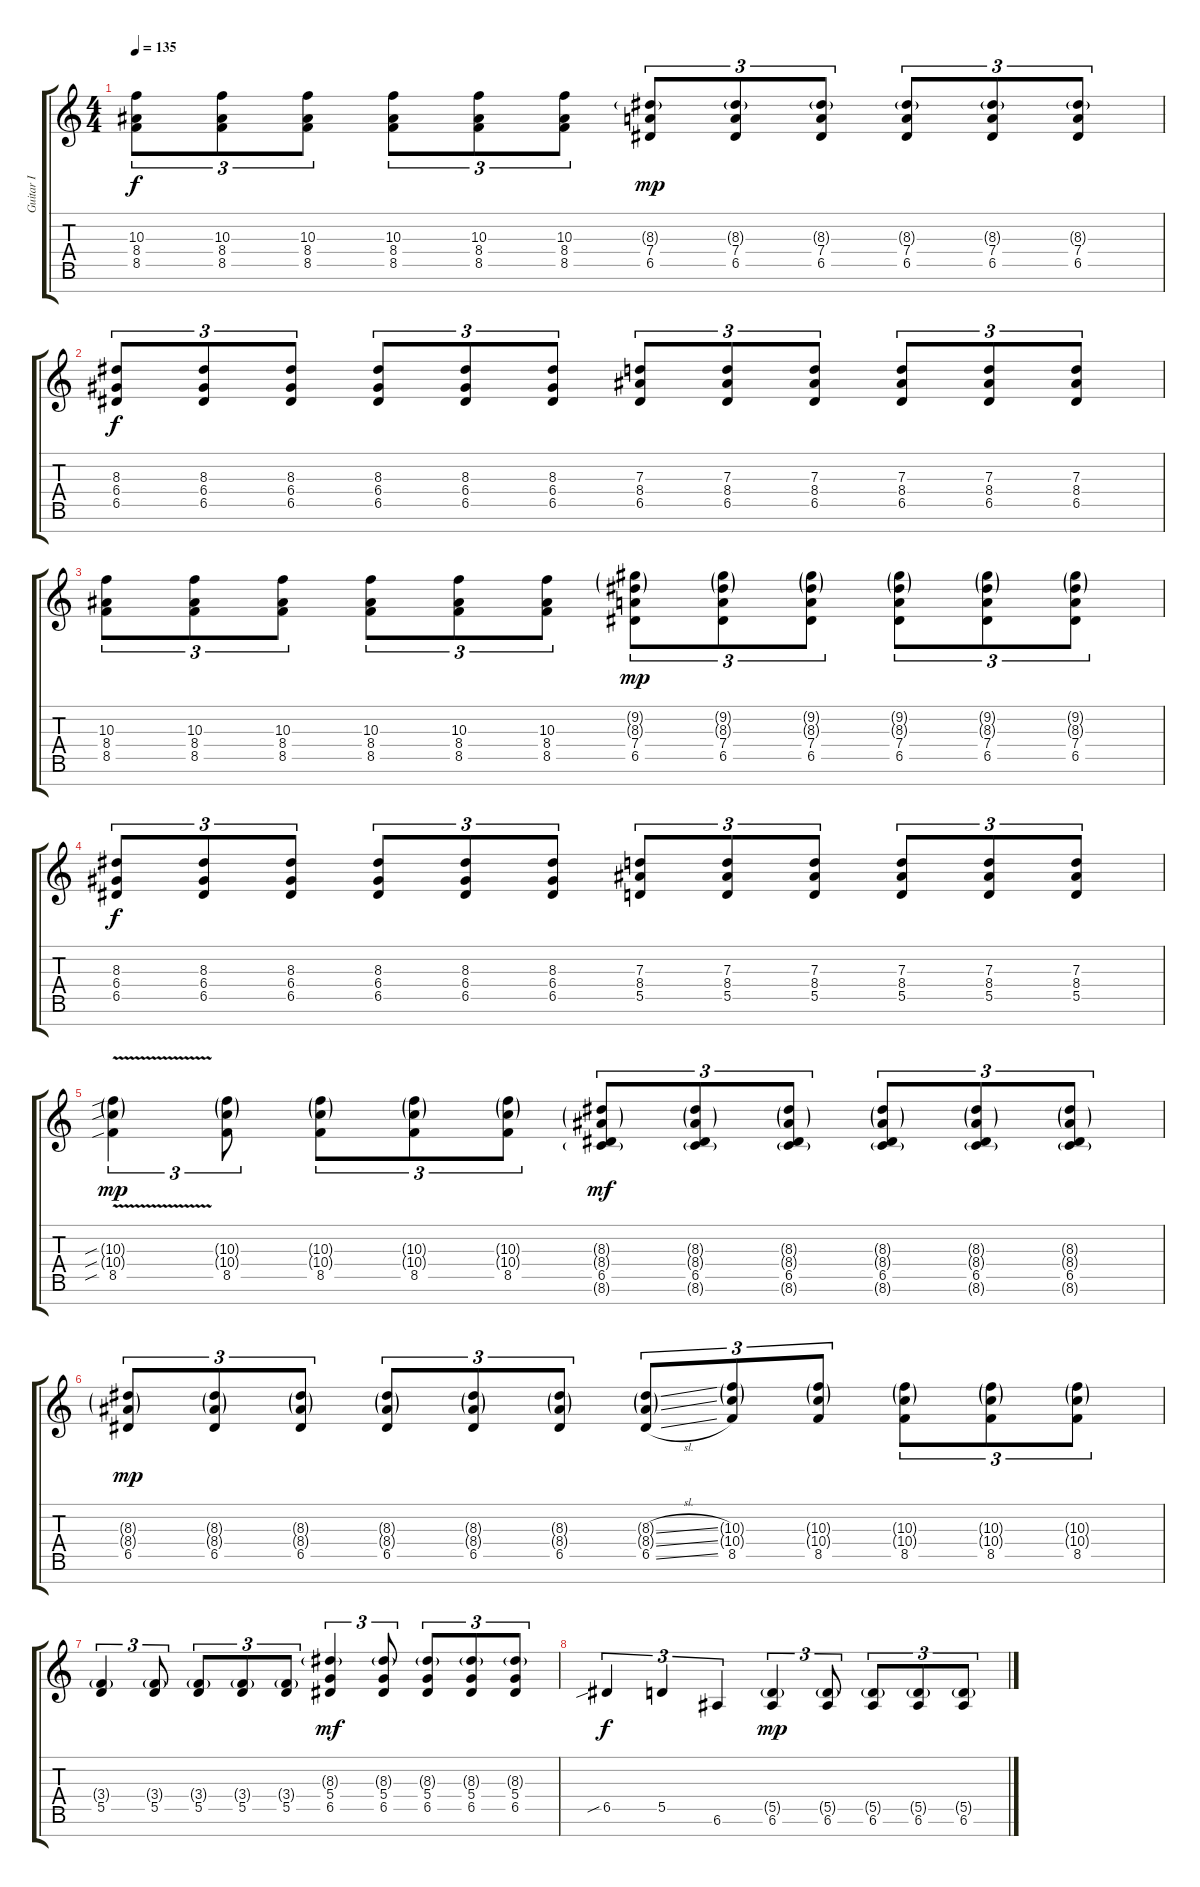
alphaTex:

\track ("Guitar I" "Guitar I") {instrument distortionguitar}
\staff {score tabs}
\tuning (E4 B3 G3 D3 A2 E2 B1) {hide}
\ts (4 4)
\tempo 135
\clef g2
\ks c
(10.3 8.4 8.5).8{tu (3 2) dy f} (10.3 8.4 8.5).8{tu (3 2)} (10.3 8.4 8.5).8{tu (3 2)} (10.3 8.4 8.5).8{tu (3 2)} (10.3 8.4 8.5).8{tu (3 2)} (10.3 8.4 8.5).8{tu (3 2)} (8.3{g} 7.4 6.5).8{tu (3 2) dy mp} (8.3{g} 7.4 6.5).8{tu (3 2)} (8.3{g} 7.4 6.5).8{tu (3 2)} (8.3{g} 7.4 6.5).8{tu (3 2)} (8.3{g} 7.4 6.5).8{tu (3 2)} (8.3{g} 7.4 6.5).8{tu (3 2)} |
(8.3 6.4 6.5).8{tu (3 2) dy f} (8.3 6.4 6.5).8{tu (3 2)} (8.3 6.4 6.5).8{tu (3 2)} (8.3 6.4 6.5).8{tu (3 2)} (8.3 6.4 6.5).8{tu (3 2)} (8.3 6.4 6.5).8{tu (3 2)} (7.3 8.4 6.5).8{tu (3 2)} (7.3 8.4 6.5).8{tu (3 2)} (7.3 8.4 6.5).8{tu (3 2)} (7.3 8.4 6.5).8{tu (3 2)} (7.3 8.4 6.5).8{tu (3 2)} (7.3 8.4 6.5).8{tu (3 2)} |
(10.3 8.4 8.5).8{tu (3 2)} (10.3 8.4 8.5).8{tu (3 2)} (10.3 8.4 8.5).8{tu (3 2)} (10.3 8.4 8.5).8{tu (3 2)} (10.3 8.4 8.5).8{tu (3 2)} (10.3 8.4 8.5).8{tu (3 2)} (9.2{g} 8.3{g} 7.4 6.5).8{tu (3 2) dy mp} (9.2{g} 8.3{g} 7.4 6.5).8{tu (3 2)} (9.2{g} 8.3{g} 7.4 6.5).8{tu (3 2)} (9.2{g} 8.3{g} 7.4 6.5).8{tu (3 2)} (9.2{g} 8.3{g} 7.4 6.5).8{tu (3 2)} (9.2{g} 8.3{g} 7.4 6.5).8{tu (3 2)} |
(8.3 6.4 6.5).8{tu (3 2) dy f} (8.3 6.4 6.5).8{tu (3 2)} (8.3 6.4 6.5).8{tu (3 2)} (8.3 6.4 6.5).8{tu (3 2)} (8.3 6.4 6.5).8{tu (3 2)} (8.3 6.4 6.5).8{tu (3 2)} (7.3 8.4 5.5).8{tu (3 2)} (7.3 8.4 5.5).8{tu (3 2)} (7.3 8.4 5.5).8{tu (3 2)} (7.3 8.4 5.5).8{tu (3 2)} (7.3 8.4 5.5).8{tu (3 2)} (7.3 8.4 5.5).8{tu (3 2)} |
(10.3{sib g} 10.4{sib g} 8.5{v sib}).4{tu (3 2) dy mp} (10.3{g} 10.4{g} 8.5).8{tu (3 2)} (10.3{g} 10.4{g} 8.5).8{tu (3 2)} (10.3{g} 10.4{g} 8.5).8{tu (3 2)} (10.3{g} 10.4{g} 8.5).8{tu (3 2)} (8.3{g} 8.4{g} 6.5 8.6{g}).8{tu (3 2) dy mf} (8.3{g} 8.4{g} 6.5 8.6{g}).8{tu (3 2)} (8.3{g} 8.4{g} 6.5 8.6{g}).8{tu (3 2)} (8.3{g} 8.4{g} 6.5 8.6{g}).8{tu (3 2)} (8.3{g} 8.4{g} 6.5 8.6{g}).8{tu (3 2)} (8.3{g} 8.4{g} 6.5 8.6{g}).8{tu (3 2)} |
(8.3{g} 8.4{g} 6.5).8{tu (3 2) dy mp} (8.3{g} 8.4{g} 6.5).8{tu (3 2)} (8.3{g} 8.4{g} 6.5).8{tu (3 2)} (8.3{g} 8.4{g} 6.5).8{tu (3 2)} (8.3{g} 8.4{g} 6.5).8{tu (3 2)} (8.3{g} 8.4{g} 6.5).8{tu (3 2)} (8.3{sl g} 8.4{sl g} 6.5{sl}).8{tu (3 2)} (10.3{g} 10.4{g} 8.5).8{tu (3 2)} (10.3{g} 10.4{g} 8.5).8{tu (3 2)} (10.3{g} 10.4{g} 8.5).8{tu (3 2)} (10.3{g} 10.4{g} 8.5).8{tu (3 2)} (10.3{g} 10.4{g} 8.5).8{tu (3 2)} |
(3.4{g} 5.5).4{tu (3 2)} (3.4{g} 5.5).8{tu (3 2)} (3.4{g} 5.5).8{tu (3 2)} (3.4{g} 5.5).8{tu (3 2)} (3.4{g} 5.5).8{tu (3 2)} (8.3{g} 5.4 6.5).4{tu (3 2) dy mf} (8.3{g} 5.4 6.5).8{tu (3 2)} (8.3{g} 5.4 6.5).8{tu (3 2)} (8.3{g} 5.4 6.5).8{tu (3 2)} (8.3{g} 5.4 6.5).8{tu (3 2)} |
6.5{sib}.4{tu (3 2) dy f} 5.5.4{tu (3 2)} 6.6.4{tu (3 2)} (5.5{g} 6.6).4{tu (3 2) dy mp} (5.5{g} 6.6).8{tu (3 2)} (5.5{g} 6.6).8{tu (3 2)} (5.5{g} 6.6).8{tu (3 2)} (5.5{g} 6.6).8{tu (3 2)}
